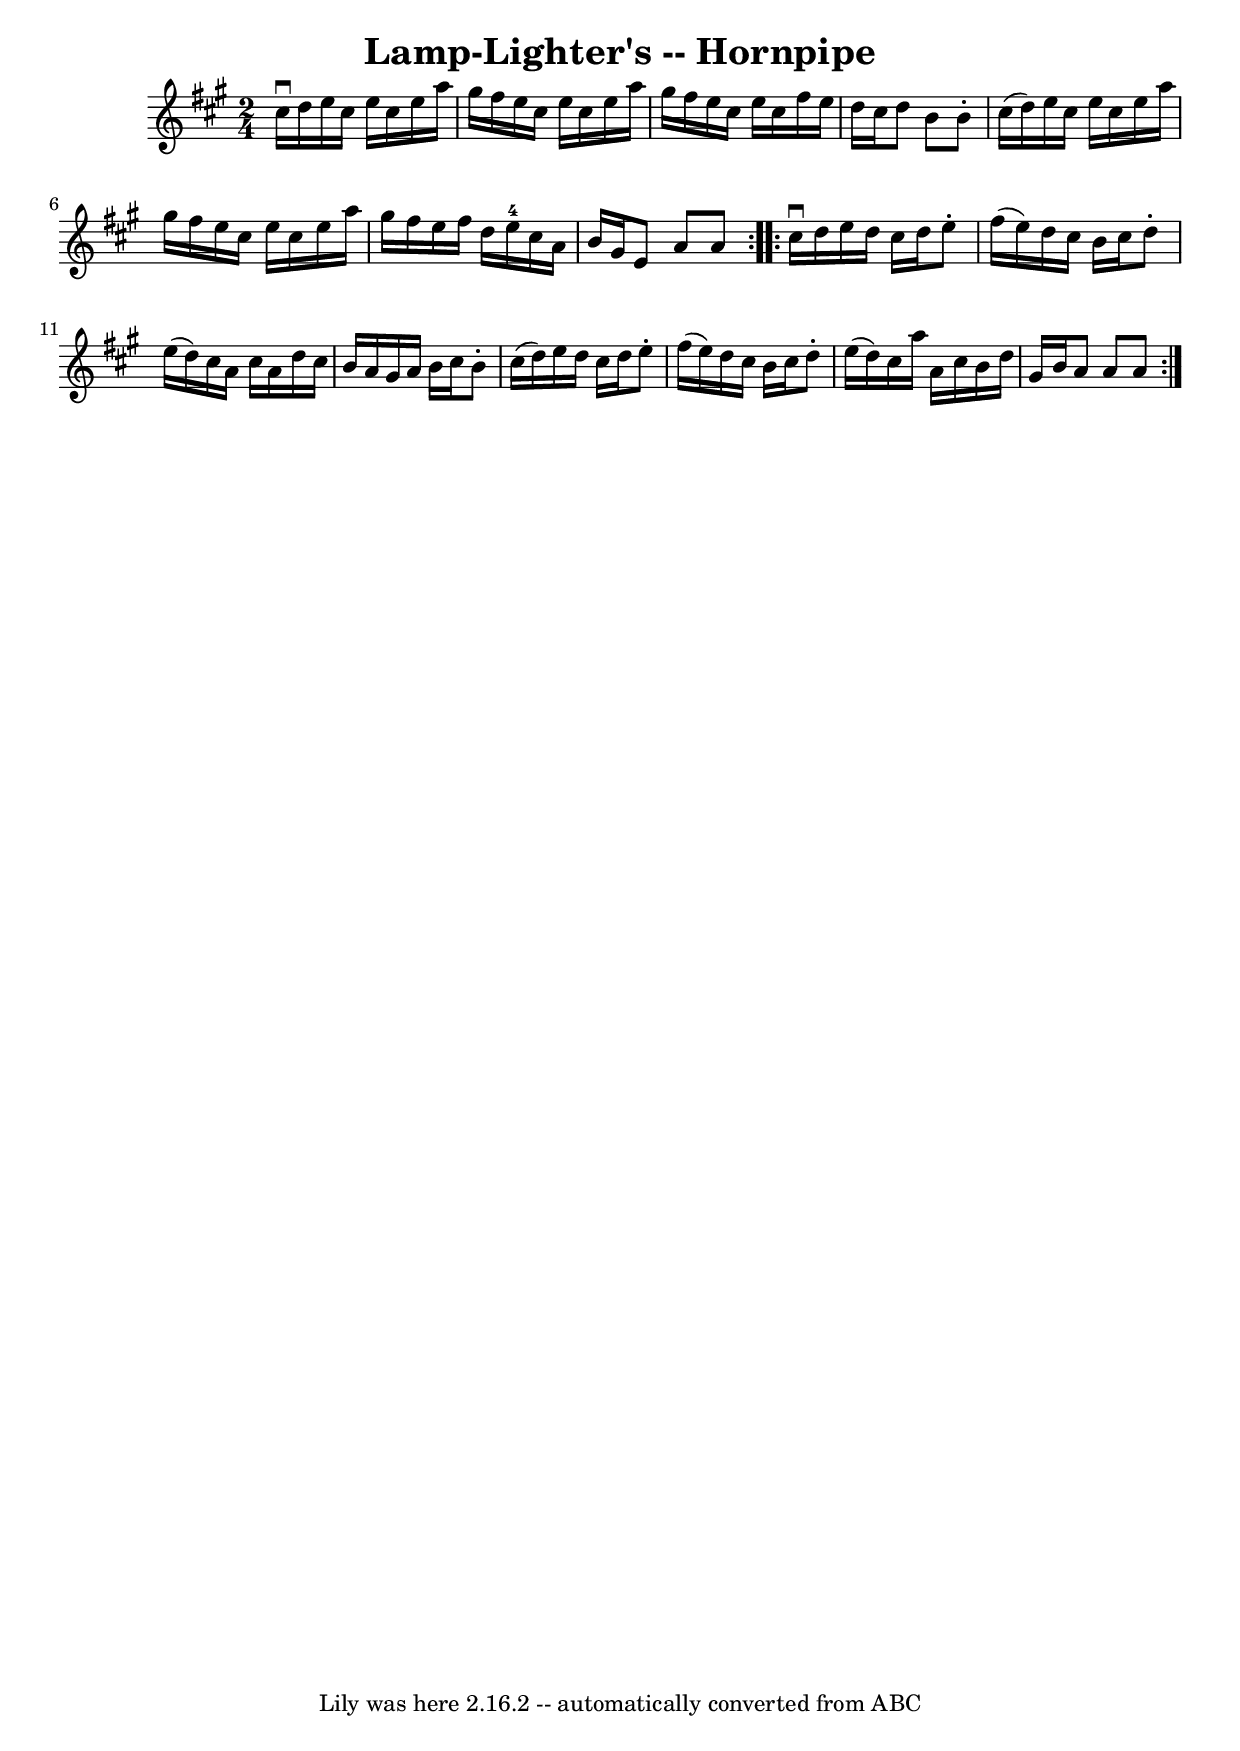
\version "2.16.2"
\include "Mammoth.ily"
\header {
  %% book = "Cole's 1000 Fiddle Tunes"
  crossRefNumber = "1"
  footnotes = ""
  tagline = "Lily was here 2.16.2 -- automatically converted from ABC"
  title = "Lamp-Lighter's -- Hornpipe"

}
voicedefault =  {



  \repeat volta 2 {

    \time 2/4 
    \key a \major
    cis''16^\downbow d''16  |
    e''16    
    cis''16 e''16 cis''16 e''16 a''16 gis''16 fis''16  |
    
    e''16 cis''16 e''16 cis''16 e''16 a''16 gis''16 fis''16  
    |
    e''16 cis''16 e''16 cis''16 fis''16 e''16 d''16    
    cis''16  |
    d''8 b'8 b'8 -. cis''16 (d''16) |
    
    e''16 cis''16 e''16 cis''16 e''16 a''16 gis''16 fis''16  
    |
    e''16 cis''16 e''16 cis''16 e''16 a''16 gis''16    
    fis''16  |
    e''16 fis''16 d''16 e''16-4 cis''16 a'16   
    b'16 gis'16  |
    e'8 a'8 a'8  
  }     
  \repeat volta 2 {
    
    cis''16^\downbow d''16  |
    e''16 d''16 cis''16 d''16    
    e''8 -. fis''16 (e''16) |
    d''16 cis''16 b'16 cis''16  
    d''8 -. e''16 (d''16) |
    cis''16 a'16 cis''16 a'16   
    d''16 cis''16 b'16 a'16  |
    gis'16 a'16 b'16 cis''16 
    b'8 -. cis''16 (d''16) |
    e''16 d''16 cis''16    
    d''16 e''8 -. fis''16 (e''16) |
    d''16 cis''16 b'16    
    cis''16 d''8 -. e''16 (d''16) |
    cis''16 a''16 a'16    
    cis''16 b'16 d''16 gis'16 b'16  |
    a'8 a'8 a'8  
  }   

}

\score{
  <<

    \context Staff="default"
    {
      \voicedefault 
      
    }

  >>
  \layout {
    
  }
  \midi {
  }

}
